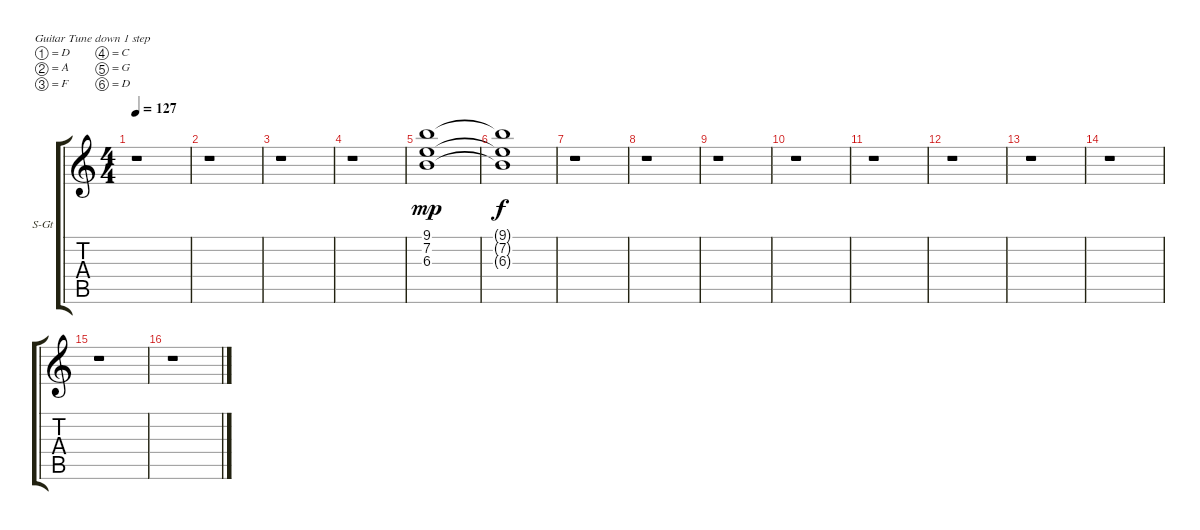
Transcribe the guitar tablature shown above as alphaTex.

\bracketExtendMode groupsimilarinstruments
\firstSystemTrackNameOrientation horizontal
\otherSystemsTrackNameOrientation horizontal
\track ("Martin Keyboard1" "S-Gt") {instrument fx7echoes}
\staff {score tabs}
\tuning (D4 A3 F3 C3 G2 D2)
\displaytranspose 12
\ts (4 4)
\tempo 127
\clef g2
\ks c
r.1{dy f} |
r.1 |
r.1 |
r.1 |
(9.1 7.2 6.3).1{dy mp} |
(9.1{t} 7.2{t} 6.3{t}).1{dy f} |
r.1 |
r.1 |
r.1 |
r.1 |
r.1 |
r.1 |
r.1 |
r.1 |
r.1 |
r.1
